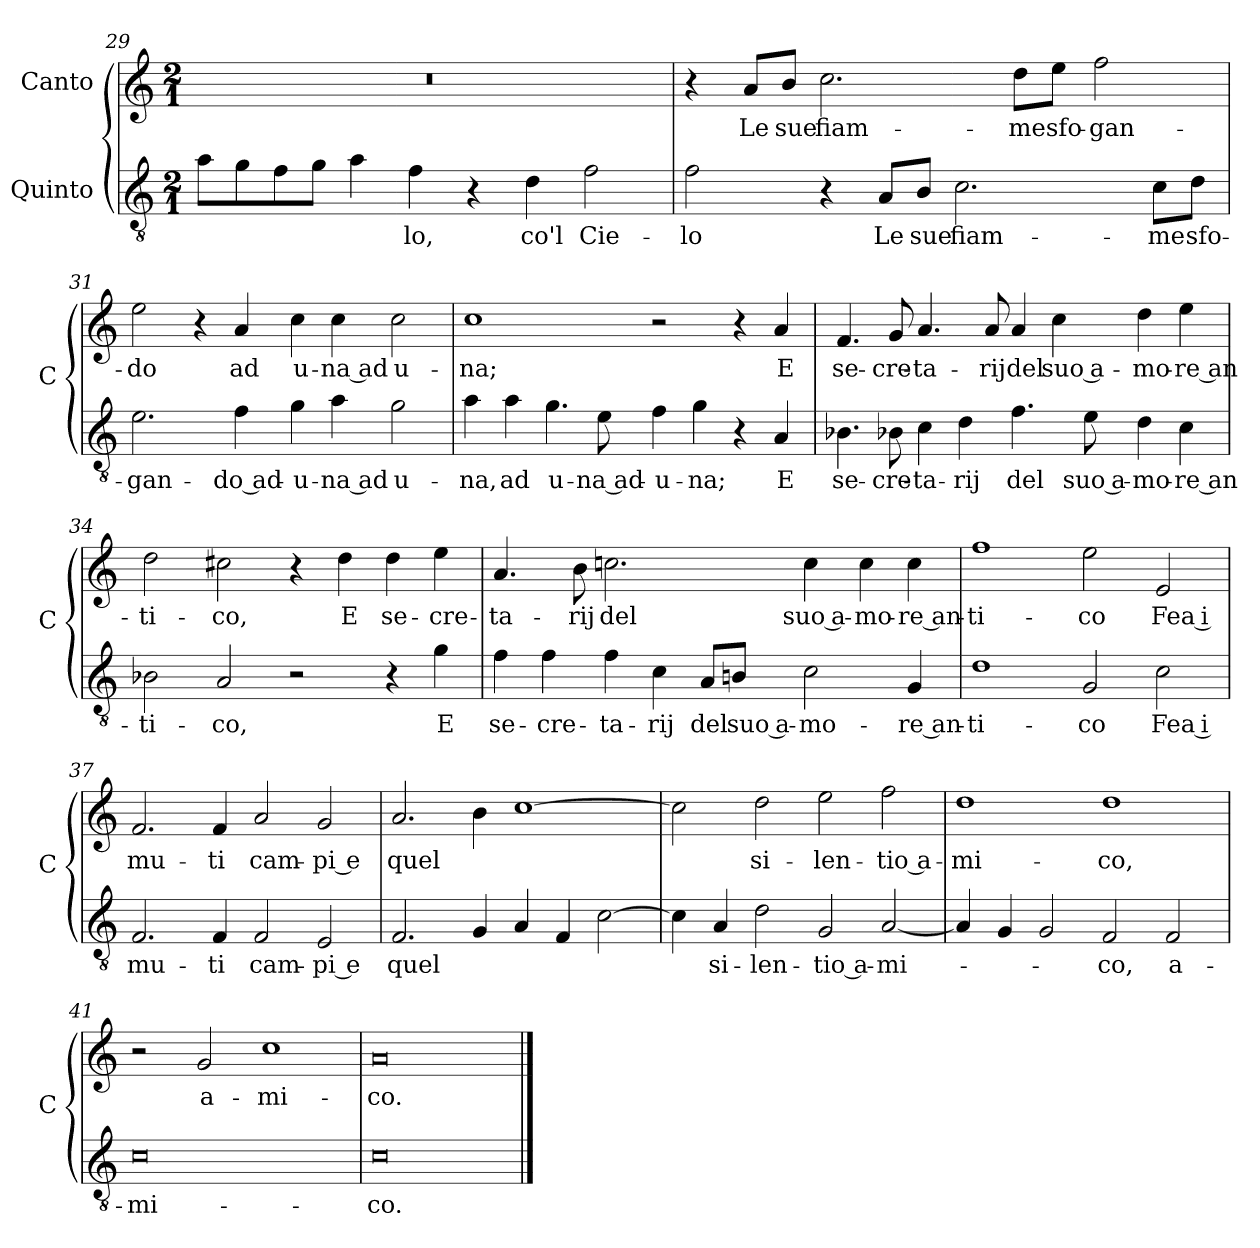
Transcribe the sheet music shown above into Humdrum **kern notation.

**kern	**text	**kern	**text
*part2	*part2	*part1	*part1
*staff2	*staff2	*staff1	*staff1
*I"Quinto	*	*I"Canto	*
*	*	*I'C	*
*clefGv2	*	*clefG2	*
*k[]	*	*k[]	*
*C:	*	*C:	*
*M2/1	*	*M2/1	*
=29	=29	=29	=29
8aL	.	0r	.
8g	.	.	.
8f	.	.	.
8gJ	.	.	.
4a	.	.	.
4f	-lo,	.	.
4r	.	.	.
4d	co'l	.	.
2f	Cie-	.	.
=30	=30	=30	=30
2f	-lo	4r	.
.	.	8aL	Le
.	.	8bJ	sue
4r	.	2.cc	fiam-
8AL	Le	.	.
8BJ	sue	.	.
2.c	fiam-	.	.
.	.	8ddL	-me
.	.	8eeJ	sfo-
.	.	2ff	-gan-
8cL	-me	.	.
8dJ	sfo-	.	.
=31	=31	=31	=31
2.e	-gan-	2ee	-do
.	.	4r	.
4f	-do ad-	4a	ad
4g	-u-	4cc	u-
4a	-na ad	4cc	-na ad
2g	u-	2cc	u-
=32	=32	=32	=32
4a	-na,	1cc	-na;
4a	ad	.	.
4.g	u-	.	.
8e	-na ad-	.	.
4f	-u-	2r	.
4g	-na;	.	.
4r	.	4r	.
4A	E	4a	E
=33	=33	=33	=33
4.B-X	se-	4.f	se-
8B-X	-cre-	8g	-cre-
4c	-ta-	4.a	-ta-
4d	-rij	.	.
.	.	8a	-rij
4.f	del	4a	del
.	.	4cc	suo a-
8e	suo a-	.	.
4d	-mo-	4dd	-mo-
4c	-re an-	4ee	-re an-
=34	=34	=34	=34
2B-X	-ti-	2dd	-ti-
2A	-co,	2cc#X	-co,
2r	.	4r	.
.	.	4dd	E
4r	.	4dd	se-
4g	E	4ee	-cre-
=35	=35	=35	=35
4f	se-	4.a	-ta-
4f	-cre-	.	.
.	.	8b	-rij
4f	-ta-	2.ccn	del
4c	-rij	.	.
8AL	del	.	.
8BnJ	suo a-	.	.
2c	-mo-	4cc	suo a-
.	.	4cc	-mo-
4G	-re an-	4cc	-re an-
=36	=36	=36	=36
1d	-ti-	1ff	-ti-
2G	-co	2ee	-co
2c	Fea i	2e	Fea i
=37	=37	=37	=37
2.F	mu-	2.f	mu-
4F	-ti	4f	-ti
2F	cam-	2a	cam-
2E	-pi e	2g	-pi e
=38	=38	=38	=38
2.F	quel	2.a	quel
4G	.	4b	.
4A	.	[1cc	.
4F	.	.	.
[2c	.	.	.
=39	=39	=39	=39
4c]	.	2cc]	.
4A	si-	.	.
2d	-len-	2dd	si-
2G	-tio a-	2ee	-len-
[2A	-mi-	2ff	-tio a-
=40	=40	=40	=40
4A]	.	1dd	-mi-
4G	.	.	.
2G	.	.	.
2F	-co,	1dd	-co,
2F	a-	.	.
=41	=41	=41	=41
0c	-mi-	2r	.
.	.	2g	a-
.	.	1cc	-mi-
=42	=42	=42	=42
0c	-co.	0a	-co.
==	==	==	==
*-	*-	*-	*-
